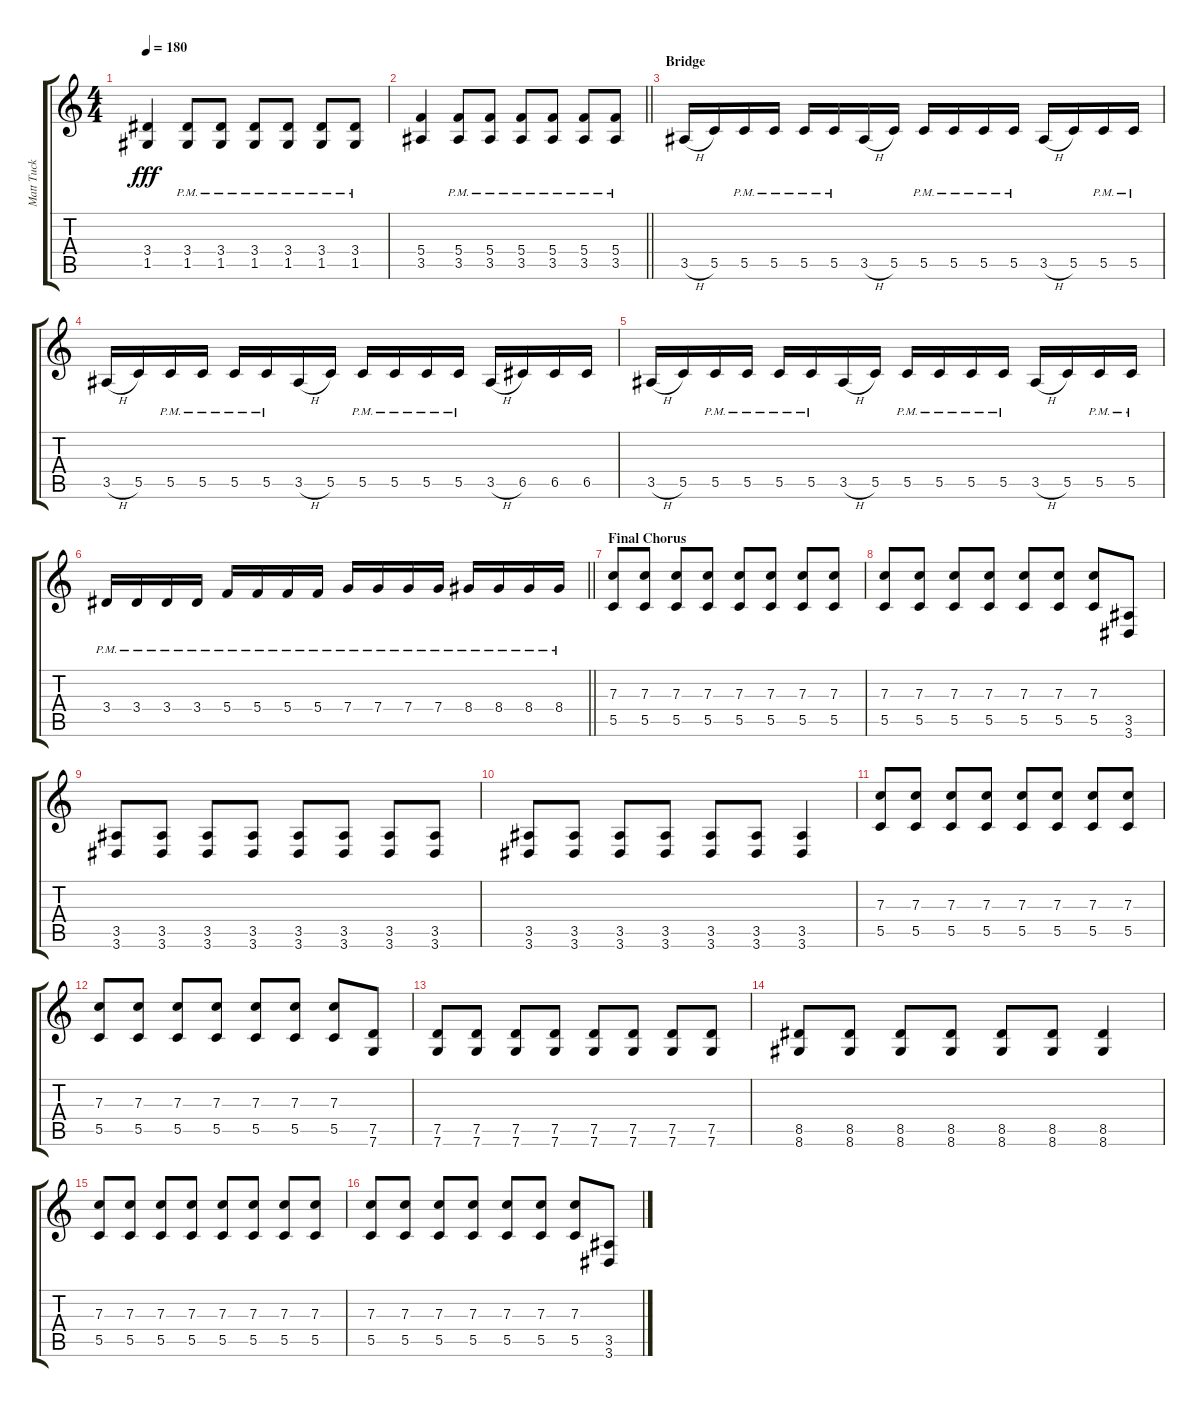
\track ("Matt Tuck" "Matt Tuck") {instrument distortionguitar}
\staff {score tabs}
\tuning (D4 A3 F3 C3 G2 C2) {hide}
\ts (4 4)
\tempo 180
\clef g2
\ks c
(3.4 1.5).4{dy fff} (3.4{pm} 1.5{pm}).8 (3.4{pm} 1.5{pm}).8 (3.4{pm} 1.5{pm}).8 (3.4{pm} 1.5{pm}).8 (3.4{pm} 1.5{pm}).8 (3.4{pm} 1.5{pm}).8 |
\barLineRight lightlight
(5.4 3.5).4 (5.4{pm} 3.5{pm}).8 (5.4{pm} 3.5{pm}).8 (5.4{pm} 3.5{pm}).8 (5.4{pm} 3.5{pm}).8 (5.4{pm} 3.5{pm}).8 (5.4{pm} 3.5{pm}).8 |
\section ("" "Bridge")
3.5{h}.16 5.5.16 5.5{pm}.16 5.5{pm}.16 5.5{pm}.16 5.5{pm}.16 3.5{h}.16 5.5.16 5.5{pm}.16 5.5{pm}.16 5.5{pm}.16 5.5{pm}.16 3.5{h}.16 5.5.16 5.5{pm}.16 5.5{pm}.16 |
3.5{h}.16 5.5.16 5.5{pm}.16 5.5{pm}.16 5.5{pm}.16 5.5{pm}.16 3.5{h}.16 5.5.16 5.5{pm}.16 5.5{pm}.16 5.5{pm}.16 5.5{pm}.16 3.5{h}.16 6.5.16 6.5.16 6.5.16 |
3.5{h}.16 5.5.16 5.5{pm}.16 5.5{pm}.16 5.5{pm}.16 5.5{pm}.16 3.5{h}.16 5.5.16 5.5{pm}.16 5.5{pm}.16 5.5{pm}.16 5.5{pm}.16 3.5{h}.16 5.5.16 5.5{pm}.16 5.5{pm}.16 |
\barLineRight lightlight
3.4{pm}.16 3.4{pm}.16 3.4{pm}.16 3.4{pm}.16 5.4{pm}.16 5.4{pm}.16 5.4{pm}.16 5.4{pm}.16 7.4{pm}.16 7.4{pm}.16 7.4{pm}.16 7.4{pm}.16 8.4{pm}.16 8.4{pm}.16 8.4{pm}.16 8.4{pm}.16 |
\section ("" "Final Chorus")
(7.3 5.5).8 (7.3 5.5).8 (7.3 5.5).8 (7.3 5.5).8 (7.3 5.5).8 (7.3 5.5).8 (7.3 5.5).8 (7.3 5.5).8 |
(7.3 5.5).8 (7.3 5.5).8 (7.3 5.5).8 (7.3 5.5).8 (7.3 5.5).8 (7.3 5.5).8 (7.3 5.5).8 (3.5 3.6).8 |
(3.5 3.6).8 (3.5 3.6).8 (3.5 3.6).8 (3.5 3.6).8 (3.5 3.6).8 (3.5 3.6).8 (3.5 3.6).8 (3.5 3.6).8 |
(3.5 3.6).8 (3.5 3.6).8 (3.5 3.6).8 (3.5 3.6).8 (3.5 3.6).8 (3.5 3.6).8 (3.5 3.6).4 |
(7.3 5.5).8 (7.3 5.5).8 (7.3 5.5).8 (7.3 5.5).8 (7.3 5.5).8 (7.3 5.5).8 (7.3 5.5).8 (7.3 5.5).8 |
(7.3 5.5).8 (7.3 5.5).8 (7.3 5.5).8 (7.3 5.5).8 (7.3 5.5).8 (7.3 5.5).8 (7.3 5.5).8 (7.5 7.6).8 |
(7.5 7.6).8 (7.5 7.6).8 (7.5 7.6).8 (7.5 7.6).8 (7.5 7.6).8 (7.5 7.6).8 (7.5 7.6).8 (7.5 7.6).8 |
(8.5 8.6).8 (8.5 8.6).8 (8.5 8.6).8 (8.5 8.6).8 (8.5 8.6).8 (8.5 8.6).8 (8.5 8.6).4 |
(7.3 5.5).8 (7.3 5.5).8 (7.3 5.5).8 (7.3 5.5).8 (7.3 5.5).8 (7.3 5.5).8 (7.3 5.5).8 (7.3 5.5).8 |
(7.3 5.5).8 (7.3 5.5).8 (7.3 5.5).8 (7.3 5.5).8 (7.3 5.5).8 (7.3 5.5).8 (7.3 5.5).8 (3.5 3.6).8
